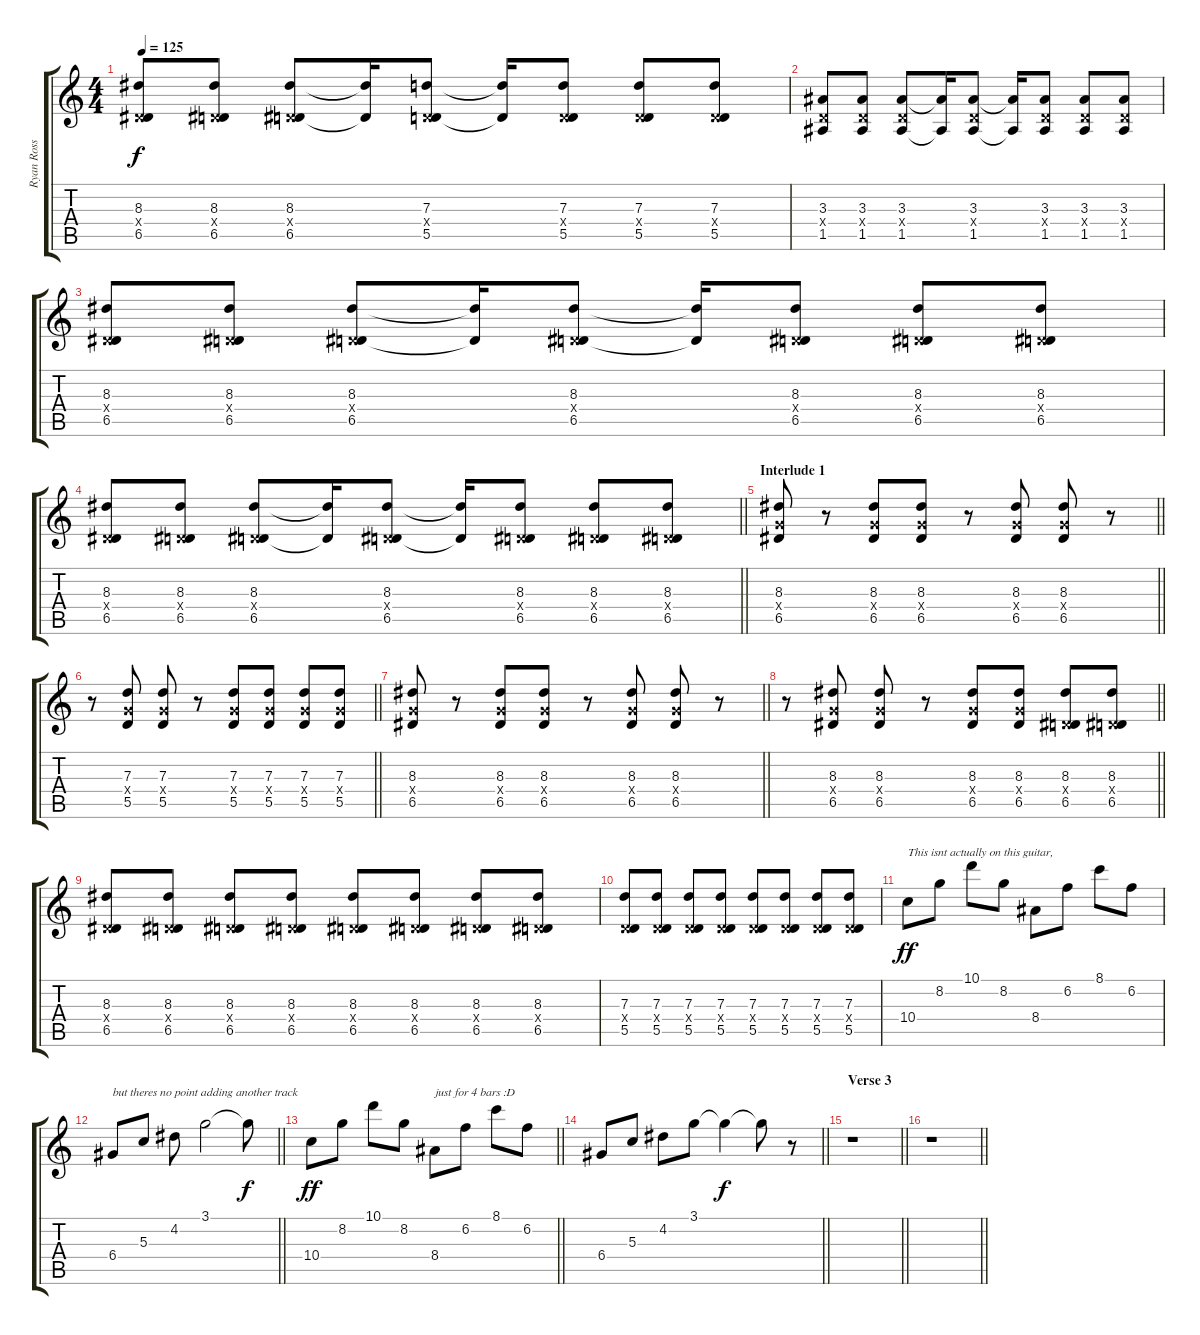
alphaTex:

\track ("Ryan Ross (Lead Guitar and Piano)" "Ryan Ross ") {instrument overdrivenguitar}
\staff {score tabs}
\tuning (E4 B3 G3 D3 A2 E2) {hide}
\ts (4 4)
\tempo 125
\clef g2
\ks c
(8.3 0.4{x} 6.5).8{dy f} (8.3 0.4{x} 6.5).8 (8.3 0.4{x} 6.5).8 (8.3{t} 6.5{t}).16 (7.3 0.4{x} 5.5).8 (7.3{t} 5.5{t}).16 (7.3 0.4{x} 5.5).8 (7.3 0.4{x} 5.5).8 (7.3 0.4{x} 5.5).8 |
(3.3 0.4{x} 1.5).8 (3.3 0.4{x} 1.5).8 (3.3 0.4{x} 1.5).8 (3.3{t} 1.5{t}).16 (3.3 0.4{x} 1.5).8 (3.3{t} 1.5{t}).16 (3.3 0.4{x} 1.5).8 (3.3 0.4{x} 1.5).8 (3.3 0.4{x} 1.5).8 |
(8.3 0.4{x} 6.5).8 (8.3 0.4{x} 6.5).8 (8.3 0.4{x} 6.5).8 (8.3{t} 6.5{t}).16 (8.3 0.4{x} 6.5).8 (8.3{t} 6.5{t}).16 (8.3 0.4{x} 6.5).8 (8.3 0.4{x} 6.5).8 (8.3 0.4{x} 6.5).8 |
\barLineRight lightlight
(8.3 0.4{x} 6.5).8 (8.3 0.4{x} 6.5).8 (8.3 0.4{x} 6.5).8 (8.3{t} 6.5{t}).16 (8.3 0.4{x} 6.5).8 (8.3{t} 6.5{t}).16 (8.3 0.4{x} 6.5).8 (8.3 0.4{x} 6.5).8 (8.3 0.4{x} 6.5).8 |
\section ("" "Interlude 1")
\barLineRight lightlight
(8.3 5.4{x} 6.5).8 r.8 (8.3 5.4{x} 6.5).8 (8.3 5.4{x} 6.5).8 r.8 (8.3 5.4{x} 6.5).8 (8.3 5.4{x} 6.5).8 r.8 |
\barLineRight lightlight
r.8 (7.3 5.4{x} 5.5).8 (7.3 5.4{x} 5.5).8 r.8 (7.3 5.4{x} 5.5).8 (7.3 5.4{x} 5.5).8 (7.3 5.4{x} 5.5).8 (7.3 5.4{x} 5.5).8 |
\barLineRight lightlight
(8.3 5.4{x} 6.5).8 r.8 (8.3 5.4{x} 6.5).8 (8.3 5.4{x} 6.5).8 r.8 (8.3 5.4{x} 6.5).8 (8.3 5.4{x} 6.5).8 r.8 |
\barLineRight lightlight
r.8 (8.3 5.4{x} 6.5).8 (8.3 5.4{x} 6.5).8 r.8 (8.3 5.4{x} 6.5).8 (8.3 5.4{x} 6.5).8 (8.3 0.4{x} 6.5).8 (8.3 0.4{x} 6.5).8 |
(8.3 0.4{x} 6.5).8 (8.3 0.4{x} 6.5).8 (8.3 0.4{x} 6.5).8 (8.3 0.4{x} 6.5).8 (8.3 0.4{x} 6.5).8 (8.3 0.4{x} 6.5).8 (8.3 0.4{x} 6.5).8 (8.3 0.4{x} 6.5).8 |
(7.3 0.4{x} 5.5).8 (7.3 0.4{x} 5.5).8 (7.3 0.4{x} 5.5).8 (7.3 0.4{x} 5.5).8 (7.3 0.4{x} 5.5).8 (7.3 0.4{x} 5.5).8 (7.3 0.4{x} 5.5).8 (7.3 0.4{x} 5.5).8 |
10.4.8{txt "This isnt actually on this guitar, " dy ff volume 12 instrument brightacousticpiano} 8.2.8 10.1.8 8.2.8 8.4.8 6.2.8 8.1.8 6.2.8 |
\barLineRight lightlight
6.4.8{txt "but theres no point adding another track"} 5.3.8 4.2.8 3.1.2 3.1{t}.8{dy f} |
\barLineRight lightlight
10.4.8{dy ff} 8.2.8 10.1.8 8.2.8 8.4.8{txt "just for 4 bars :D"} 6.2.8 8.1.8 6.2.8 |
\barLineRight lightlight
6.4.8 5.3.8 4.2.8 3.1.8 3.1{t}.4{dy f} 3.1{t}.8 r.8{volume 12 instrument overdrivenguitar} |
\section ("" "Verse 3")
\barLineRight lightlight
r.1 |
\barLineRight lightlight
r.1
